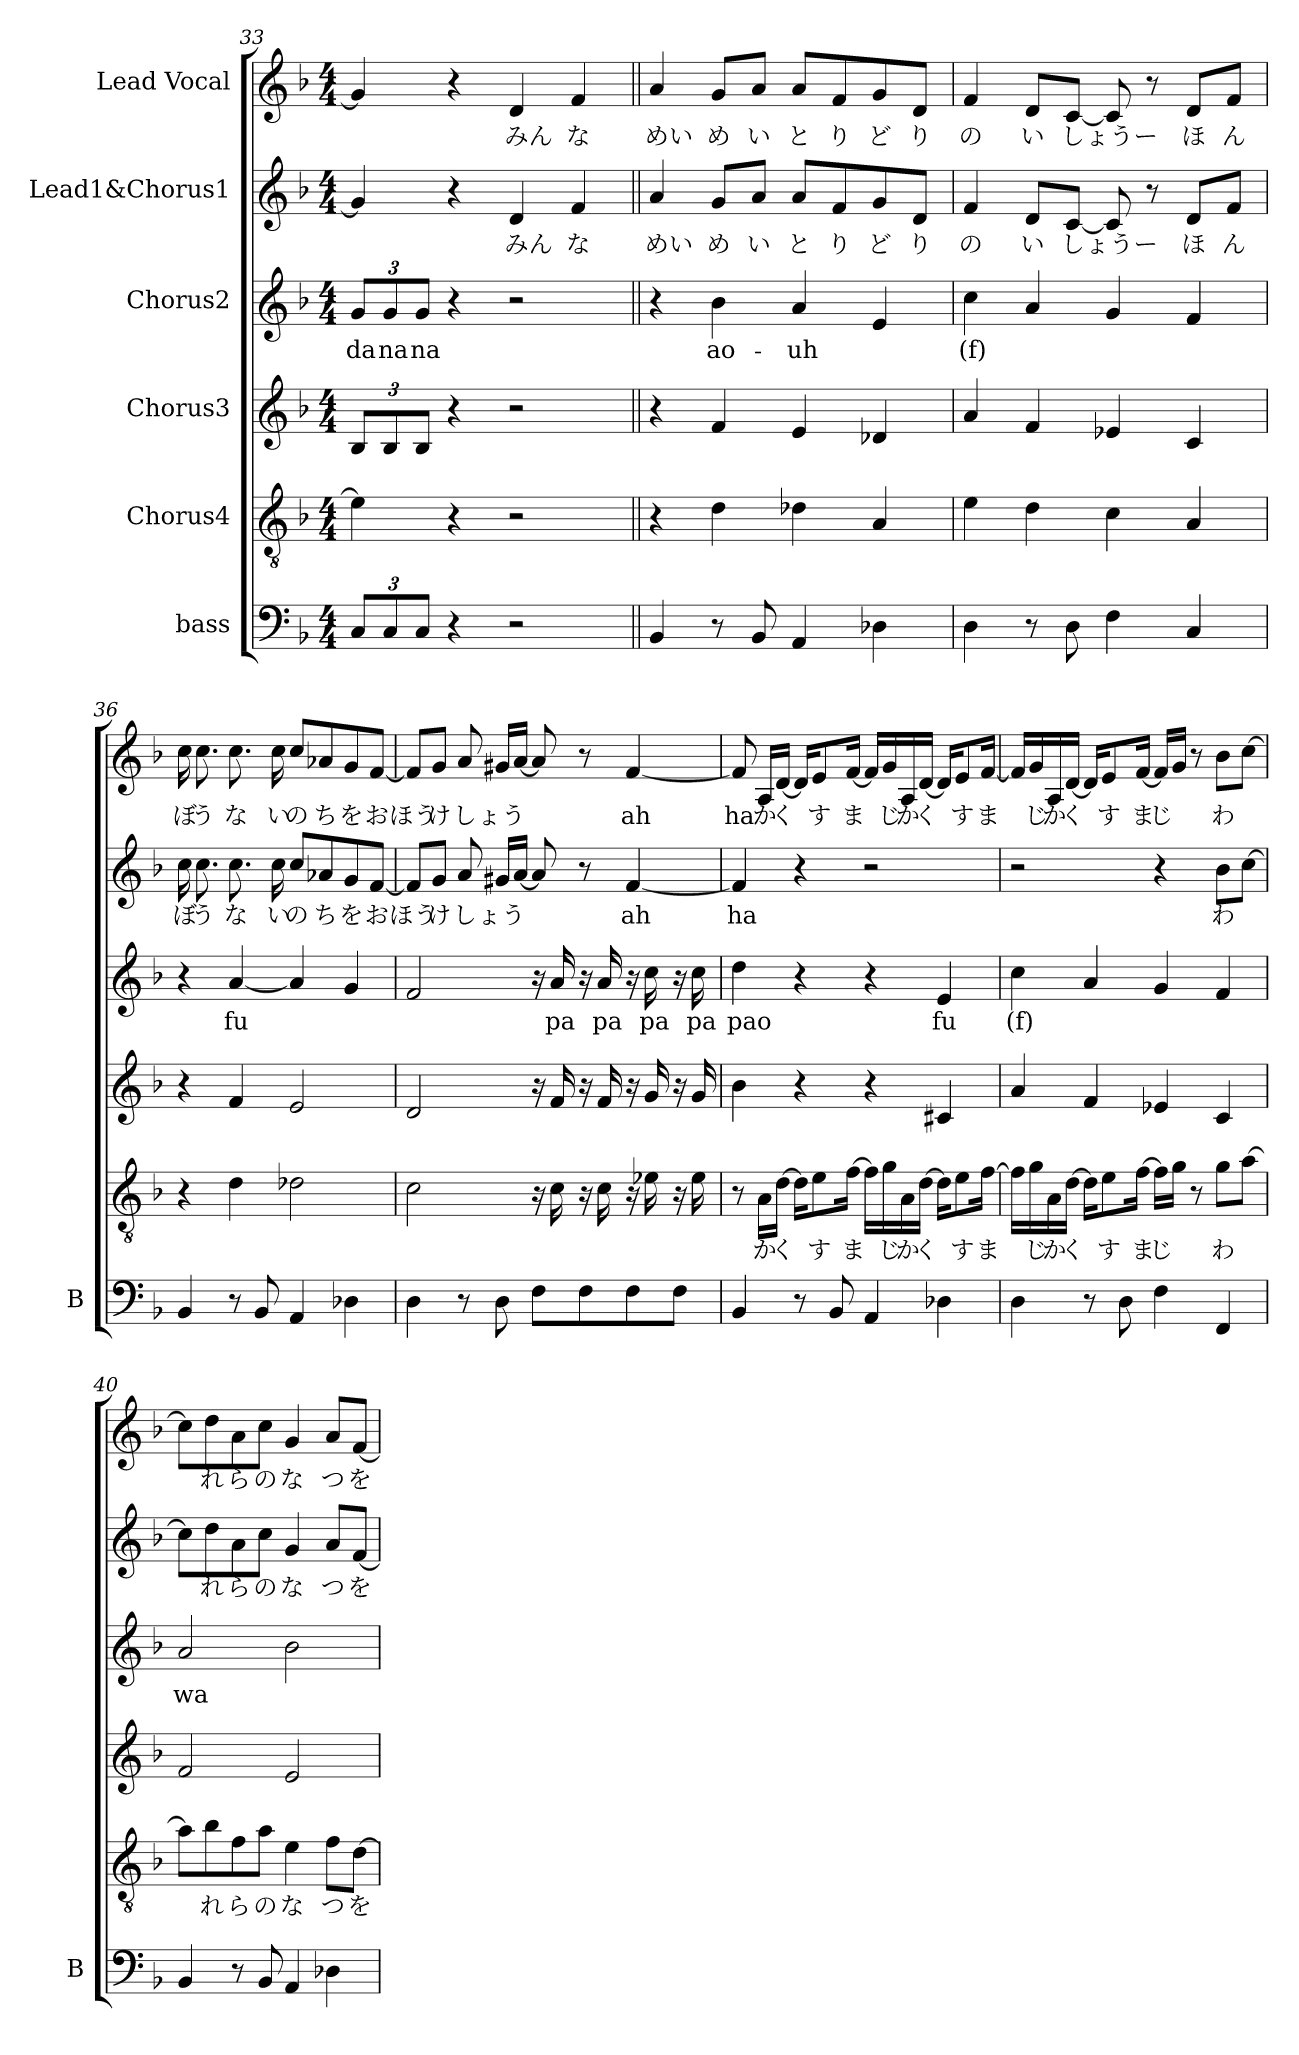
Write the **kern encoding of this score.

**kern	**kern	**text	**kern	**kern	**text	**kern	**text	**kern	**text
*part6	*part5	*part5	*part4	*part3	*part3	*part2	*part2	*part1	*part1
*staff6	*staff5	*staff5	*staff4	*staff3	*staff3	*staff2	*staff2	*staff1	*staff1
*I"bass	*I"Chorus4	*	*I"Chorus3	*I"Chorus2	*	*I"Lead1&amp;Chorus1	*	*I"Lead Vocal	*
*I'B	*	*	*	*	*	*	*	*	*
*clefF4	*clefGv2	*	*clefG2	*clefG2	*	*clefG2	*	*clefG2	*
*k[b-]	*k[b-]	*	*k[b-]	*k[b-]	*	*k[b-]	*	*k[b-]	*
*M4/4	*M4/4	*	*M4/4	*M4/4	*	*M4/4	*	*M4/4	*
=33	=33	=33	=33	=33	=33	=33	=33	=33	=33
12CL	4e-]	.	12B-L	12gL	da	4g]	.	4g]	.
12C	.	.	12B-	12g	na	.	.	.	.
12CJ	.	.	12B-J	12gJ	na	.	.	.	.
4r	4r	.	4r	4r	.	4r	.	4r	.
2r	2r	.	2r	2r	.	4d	みん	4d	みん
.	.	.	.	.	.	4f	な	4f	な
=34||	=34||	=34||	=34||	=34||	=34||	=34||	=34||	=34||	=34||
4BB-	4r	.	4r	4r	.	4a	めい	4a	めい
8r	4d	.	4f	4b-	ao-	8gL	め	8gL	め
8BB-	.	.	.	.	.	8aJ	い	8aJ	い
4AA	4d-X	.	4e	4a	-uh	8aL	と	8aL	と
.	.	.	.	.	.	8f	り	8f	り
4D-X	4A	.	4d-X	4e	.	8g	ど	8g	ど
.	.	.	.	.	.	8dJ	り	8dJ	り
=35	=35	=35	=35	=35	=35	=35	=35	=35	=35
4D	4e	.	4a	4cc	(f)	4f	の	4f	の
8r	4d	.	4f	4a	.	8dL	い	8dL	い
8D	.	.	.	.	.	[8cJ	しょうー	[8cJ	しょうー
4F	4c	.	4e-X	4g	.	8c]	.	8c]	.
.	.	.	.	.	.	8r	.	8r	.
4C	4A	.	4c	4f	.	8dL	ほ	8dL	ほ
.	.	.	.	.	.	8fJ	ん	8fJ	ん
=36	=36	=36	=36	=36	=36	=36	=36	=36	=36
4BB-	4r	.	4r	4r	.	16cc	ぼ	16cc	ぼ
.	.	.	.	.	.	8.cc	う	8.cc	う
8r	4d	.	4f	[4a	fu	8.cc	な	8.cc	な
8BB-	.	.	.	.	.	.	.	.	.
.	.	.	.	.	.	16cc	い	16cc	い
4AA	2d-X	.	2e	4a]	.	8ccL	の	8ccL	の
.	.	.	.	.	.	8a-X	ち	8a-X	ち
4D-X	.	.	.	4g	.	8g	を	8g	を
.	.	.	.	.	.	[8fJ	おほう	[8fJ	おほう
=37	=37	=37	=37	=37	=37	=37	=37	=37	=37
4D	2c	.	2d	2f	.	8fL]	.	8fL]	.
.	.	.	.	.	.	8gJ	け	8gJ	け
8r	.	.	.	.	.	8a	しょう	8a	しょう
8D	.	.	.	.	.	16g#XLL	.	16g#XLL	.
.	.	.	.	.	.	[16aJJ	.	[16aJJ	.
8FL	16r	.	16r	16r	.	8a]	.	8a]	.
.	16c	.	16f	16a	pa	.	.	.	.
8F	16r	.	16r	16r	.	8r	.	8r	.
.	16c	.	16f	16a	pa	.	.	.	.
8F	16r	.	16r	16r	.	[4f	ah	[4f	ah
.	16e-X	.	16g	16cc	pa	.	.	.	.
8FJ	16r	.	16r	16r	.	.	.	.	.
.	16e-	.	16g	16cc	pa	.	.	.	.
=38	=38	=38	=38	=38	=38	=38	=38	=38	=38
4BB-	8r	.	4b-	4dd	pao	4f]	ha	8f]	ha
.	16ALL	か	.	.	.	.	.	16ALL	か
.	[16dJJ	く	.	.	.	.	.	[16dJJ	く
8r	16dKL]	.	4r	4r	.	4r	.	16dKL]	.
.	8e	す	.	.	.	.	.	8e	す
8BB-	.	.	.	.	.	.	.	.	.
.	[16fJk	ま	.	.	.	.	.	[16fJk	ま
4AA	16fLL]	.	4r	4r	.	2r	.	16fLL]	.
.	16g	じ	.	.	.	.	.	16g	じ
.	16A	か	.	.	.	.	.	16A	か
.	[16dJJ	く	.	.	.	.	.	[16dJJ	く
4D-X	16dKL]	.	4c#X	4e	fu	.	.	16dKL]	.
.	8e	す	.	.	.	.	.	8e	す
.	[16fJk	ま	.	.	.	.	.	[16fJk	ま
=39	=39	=39	=39	=39	=39	=39	=39	=39	=39
4D	16fLL]	.	4a	4cc	(f)	2r	.	16fLL]	.
.	16g	じ	.	.	.	.	.	16g	じ
.	16A	か	.	.	.	.	.	16A	か
.	[16dJJ	く	.	.	.	.	.	[16dJJ	く
8r	16dKL]	.	4f	4a	.	.	.	16dKL]	.
.	8e	す	.	.	.	.	.	8e	す
8D	.	.	.	.	.	.	.	.	.
.	[16fJk	ま	.	.	.	.	.	[16fJk	ま
4F	16fLL]	じ	4e-X	4g	.	4r	.	16fLL]	じ
.	16gJJ	.	.	.	.	.	.	16gJJ	.
.	8r	.	.	.	.	.	.	8r	.
4FF	8gL	わ	4c	4f	.	8b-L	わ	8b-L	わ
.	[8aJ	.	.	.	.	[8ccJ	.	[8ccJ	.
=40	=40	=40	=40	=40	=40	=40	=40	=40	=40
4BB-	8aL]	.	2f	2a	wa	8ccL]	.	8ccL]	.
.	8b-	れ	.	.	.	8dd	れ	8dd	れ
8r	8f	ら	.	.	.	8a	ら	8a	ら
8BB-	8aJ	の	.	.	.	8ccJ	の	8ccJ	の
4AA	4e	な	2e	2b-	.	4g	な	4g	な
4D-X	8fL	つ	.	.	.	8aL	つ	8aL	つ
.	[8dJ	を	.	.	.	[8fJ	を	[8fJ	を
=	=	=	=	=	=	=	=	=	=
*-	*-	*-	*-	*-	*-	*-	*-	*-	*-
